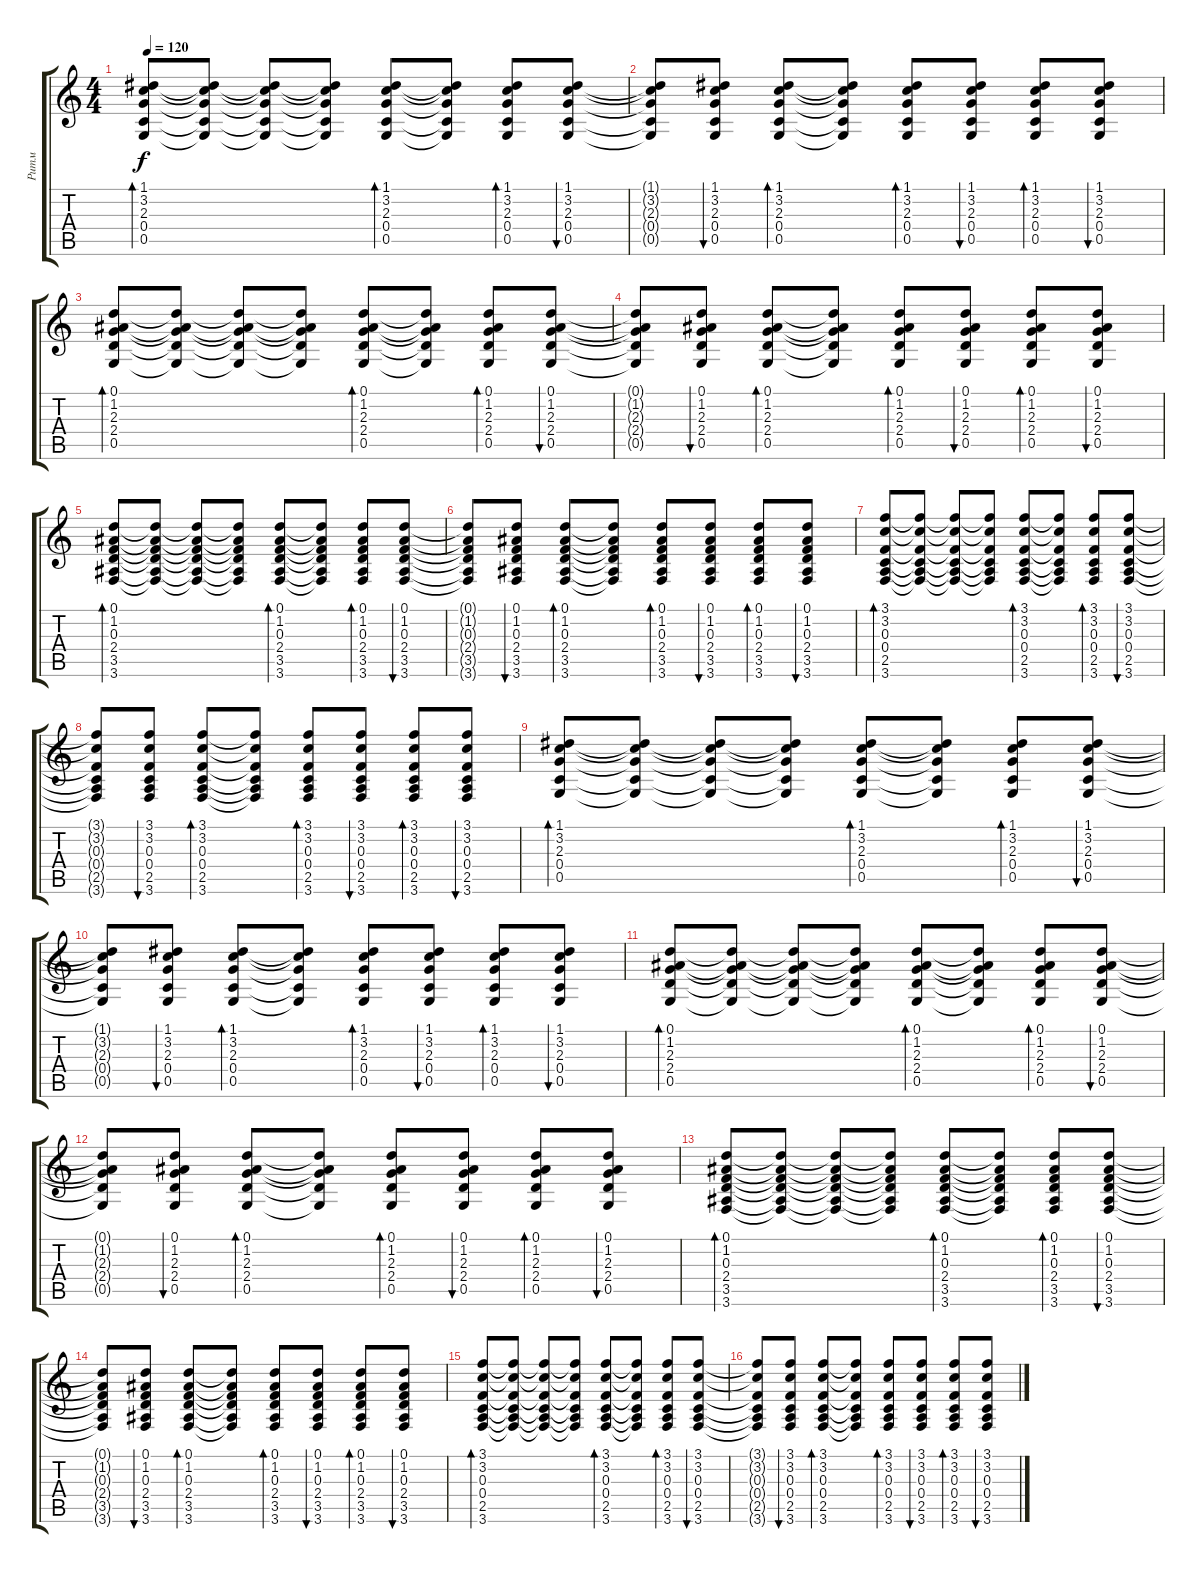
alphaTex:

\track ("Ритм" "Ритм") {instrument acousticguitarsteel}
\staff {score tabs}
\tuning (D4 A3 F3 C3 G2 D2) {hide}
\ts (4 4)
\tempo 120
\clef g2
\ks c
(1.1 3.2 2.3 0.4 0.5).8{bd 30 dy f} (1.1{t} 3.2{t} 2.3{t} 0.4{t} 0.5{t}).8 (1.1{t} 3.2{t} 2.3{t} 0.4{t} 0.5{t}).8 (1.1{t} 3.2{t} 2.3{t} 0.4{t} 0.5{t}).8 (1.1 3.2 2.3 0.4 0.5).8{bd 30} (1.1{t} 3.2{t} 2.3{t} 0.4{t} 0.5{t}).8 (1.1 3.2 2.3 0.4 0.5).8{bd 30} (1.1 3.2 2.3 0.4 0.5).8{bu 30} |
(1.1{t} 3.2{t} 2.3{t} 0.4{t} 0.5{t}).8 (1.1 3.2 2.3 0.4 0.5).8{bu 30} (1.1 3.2 2.3 0.4 0.5).8{bd 30} (1.1{t} 3.2{t} 2.3{t} 0.4{t} 0.5{t}).8 (1.1 3.2 2.3 0.4 0.5).8{bd 30} (1.1 3.2 2.3 0.4 0.5).8{bu 30} (1.1 3.2 2.3 0.4 0.5).8{bd 30} (1.1 3.2 2.3 0.4 0.5).8{bu 30} |
(0.1 1.2 2.3 2.4 0.5).8{bd 30} (0.1{t} 1.2{t} 2.3{t} 2.4{t} 0.5{t}).8 (0.1{t} 1.2{t} 2.3{t} 2.4{t} 0.5{t}).8 (0.1{t} 1.2{t} 2.3{t} 2.4{t} 0.5{t}).8 (0.1 1.2 2.3 2.4 0.5).8{bd 30} (0.1{t} 1.2{t} 2.3{t} 2.4{t} 0.5{t}).8 (0.1 1.2 2.3 2.4 0.5).8{bd 30} (0.1 1.2 2.3 2.4 0.5).8{bu 30} |
(0.1{t} 1.2{t} 2.3{t} 2.4{t} 0.5{t}).8 (0.1 1.2 2.3 2.4 0.5).8{bu 30} (0.1 1.2 2.3 2.4 0.5).8{bd 30} (0.1{t} 1.2{t} 2.3{t} 2.4{t} 0.5{t}).8 (0.1 1.2 2.3 2.4 0.5).8{bd 30} (0.1 1.2 2.3 2.4 0.5).8{bu 30} (0.1 1.2 2.3 2.4 0.5).8{bd 30} (0.1 1.2 2.3 2.4 0.5).8{bu 30} |
(0.1 1.2 0.3 2.4 3.5 3.6).8{bd 30} (0.1{t} 1.2{t} 0.3{t} 2.4{t} 3.5{t} 3.6{t}).8 (0.1{t} 1.2{t} 0.3{t} 2.4{t} 3.5{t} 3.6{t}).8 (0.1{t} 1.2{t} 0.3{t} 2.4{t} 3.5{t} 3.6{t}).8 (0.1 1.2 0.3 2.4 3.5 3.6).8{bd 30} (0.1{t} 1.2{t} 0.3{t} 2.4{t} 3.5{t} 3.6{t}).8 (0.1 1.2 0.3 2.4 3.5 3.6).8{bd 30} (0.1 1.2 0.3 2.4 3.5 3.6).8{bu 30} |
(0.1{t} 1.2{t} 0.3{t} 2.4{t} 3.5{t} 3.6{t}).8 (0.1 1.2 0.3 2.4 3.5 3.6).8{bu 30} (0.1 1.2 0.3 2.4 3.5 3.6).8{bd 30} (0.1{t} 1.2{t} 0.3{t} 2.4{t} 3.5{t} 3.6{t}).8 (0.1 1.2 0.3 2.4 3.5 3.6).8{bd 30} (0.1 1.2 0.3 2.4 3.5 3.6).8{bu 30} (0.1 1.2 0.3 2.4 3.5 3.6).8{bd 30} (0.1 1.2 0.3 2.4 3.5 3.6).8{bu 30} |
(3.1 3.2 0.3 0.4 2.5 3.6).8{bd 30} (3.1{t} 3.2{t} 0.3{t} 0.4{t} 2.5{t} 3.6{t}).8 (3.1{t} 3.2{t} 0.3{t} 0.4{t} 2.5{t} 3.6{t}).8 (3.1{t} 3.2{t} 0.3{t} 0.4{t} 2.5{t} 3.6{t}).8 (3.1 3.2 0.3 0.4 2.5 3.6).8{bd 30} (3.1{t} 3.2{t} 0.3{t} 0.4{t} 2.5{t} 3.6{t}).8 (3.1 3.2 0.3 0.4 2.5 3.6).8{bd 30} (3.1 3.2 0.3 0.4 2.5 3.6).8{bu 30} |
(3.1{t} 3.2{t} 0.3{t} 0.4{t} 2.5{t} 3.6{t}).8 (3.1 3.2 0.3 0.4 2.5 3.6).8{bu 30} (3.1 3.2 0.3 0.4 2.5 3.6).8{bd 30} (3.1{t} 3.2{t} 0.3{t} 0.4{t} 2.5{t} 3.6{t}).8 (3.1 3.2 0.3 0.4 2.5 3.6).8{bd 30} (3.1 3.2 0.3 0.4 2.5 3.6).8{bu 30} (3.1 3.2 0.3 0.4 2.5 3.6).8{bd 30} (3.1 3.2 0.3 0.4 2.5 3.6).8{bu 30} |
(1.1 3.2 2.3 0.4 0.5).8{bd 30} (1.1{t} 3.2{t} 2.3{t} 0.4{t} 0.5{t}).8 (1.1{t} 3.2{t} 2.3{t} 0.4{t} 0.5{t}).8 (1.1{t} 3.2{t} 2.3{t} 0.4{t} 0.5{t}).8 (1.1 3.2 2.3 0.4 0.5).8{bd 30} (1.1{t} 3.2{t} 2.3{t} 0.4{t} 0.5{t}).8 (1.1 3.2 2.3 0.4 0.5).8{bd 30} (1.1 3.2 2.3 0.4 0.5).8{bu 30} |
(1.1{t} 3.2{t} 2.3{t} 0.4{t} 0.5{t}).8 (1.1 3.2 2.3 0.4 0.5).8{bu 30} (1.1 3.2 2.3 0.4 0.5).8{bd 30} (1.1{t} 3.2{t} 2.3{t} 0.4{t} 0.5{t}).8 (1.1 3.2 2.3 0.4 0.5).8{bd 30} (1.1 3.2 2.3 0.4 0.5).8{bu 30} (1.1 3.2 2.3 0.4 0.5).8{bd 30} (1.1 3.2 2.3 0.4 0.5).8{bu 30} |
(0.1 1.2 2.3 2.4 0.5).8{bd 30} (0.1{t} 1.2{t} 2.3{t} 2.4{t} 0.5{t}).8 (0.1{t} 1.2{t} 2.3{t} 2.4{t} 0.5{t}).8 (0.1{t} 1.2{t} 2.3{t} 2.4{t} 0.5{t}).8 (0.1 1.2 2.3 2.4 0.5).8{bd 30} (0.1{t} 1.2{t} 2.3{t} 2.4{t} 0.5{t}).8 (0.1 1.2 2.3 2.4 0.5).8{bd 30} (0.1 1.2 2.3 2.4 0.5).8{bu 30} |
(0.1{t} 1.2{t} 2.3{t} 2.4{t} 0.5{t}).8 (0.1 1.2 2.3 2.4 0.5).8{bu 30} (0.1 1.2 2.3 2.4 0.5).8{bd 30} (0.1{t} 1.2{t} 2.3{t} 2.4{t} 0.5{t}).8 (0.1 1.2 2.3 2.4 0.5).8{bd 30} (0.1 1.2 2.3 2.4 0.5).8{bu 30} (0.1 1.2 2.3 2.4 0.5).8{bd 30} (0.1 1.2 2.3 2.4 0.5).8{bu 30} |
(0.1 1.2 0.3 2.4 3.5 3.6).8{bd 30} (0.1{t} 1.2{t} 0.3{t} 2.4{t} 3.5{t} 3.6{t}).8 (0.1{t} 1.2{t} 0.3{t} 2.4{t} 3.5{t} 3.6{t}).8 (0.1{t} 1.2{t} 0.3{t} 2.4{t} 3.5{t} 3.6{t}).8 (0.1 1.2 0.3 2.4 3.5 3.6).8{bd 30} (0.1{t} 1.2{t} 0.3{t} 2.4{t} 3.5{t} 3.6{t}).8 (0.1 1.2 0.3 2.4 3.5 3.6).8{bd 30} (0.1 1.2 0.3 2.4 3.5 3.6).8{bu 30} |
(0.1{t} 1.2{t} 0.3{t} 2.4{t} 3.5{t} 3.6{t}).8 (0.1 1.2 0.3 2.4 3.5 3.6).8{bu 30} (0.1 1.2 0.3 2.4 3.5 3.6).8{bd 30} (0.1{t} 1.2{t} 0.3{t} 2.4{t} 3.5{t} 3.6{t}).8 (0.1 1.2 0.3 2.4 3.5 3.6).8{bd 30} (0.1 1.2 0.3 2.4 3.5 3.6).8{bu 30} (0.1 1.2 0.3 2.4 3.5 3.6).8{bd 30} (0.1 1.2 0.3 2.4 3.5 3.6).8{bu 30} |
(3.1 3.2 0.3 0.4 2.5 3.6).8{bd 30} (3.1{t} 3.2{t} 0.3{t} 0.4{t} 2.5{t} 3.6{t}).8 (3.1{t} 3.2{t} 0.3{t} 0.4{t} 2.5{t} 3.6{t}).8 (3.1{t} 3.2{t} 0.3{t} 0.4{t} 2.5{t} 3.6{t}).8 (3.1 3.2 0.3 0.4 2.5 3.6).8{bd 30} (3.1{t} 3.2{t} 0.3{t} 0.4{t} 2.5{t} 3.6{t}).8 (3.1 3.2 0.3 0.4 2.5 3.6).8{bd 30} (3.1 3.2 0.3 0.4 2.5 3.6).8{bu 30} |
(3.1{t} 3.2{t} 0.3{t} 0.4{t} 2.5{t} 3.6{t}).8 (3.1 3.2 0.3 0.4 2.5 3.6).8{bu 30} (3.1 3.2 0.3 0.4 2.5 3.6).8{bd 30} (3.1{t} 3.2{t} 0.3{t} 0.4{t} 2.5{t} 3.6{t}).8 (3.1 3.2 0.3 0.4 2.5 3.6).8{bd 30} (3.1 3.2 0.3 0.4 2.5 3.6).8{bu 30} (3.1 3.2 0.3 0.4 2.5 3.6).8{bd 30} (3.1 3.2 0.3 0.4 2.5 3.6).8{bu 30}
